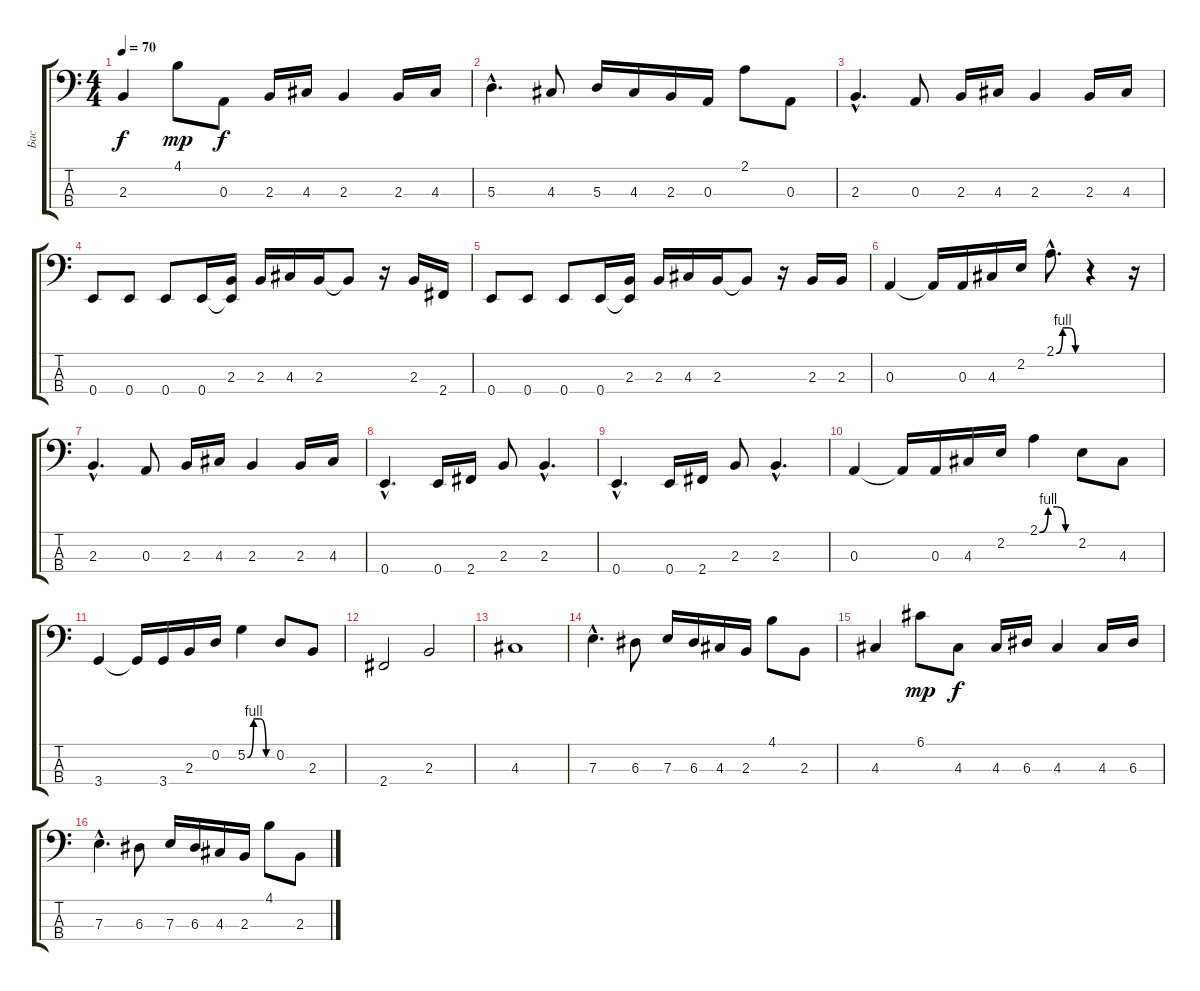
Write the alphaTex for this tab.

\track ("Бас" "Бас") {instrument electricbassfinger}
\staff {score tabs}
\tuning (G2 D2 A1 E1) {hide}
\ts (4 4)
\tempo 70
\clef f4
\ks c
2.3.4{dy f} 4.1.8{dy mp} 0.3.8{dy f} 2.3.16 4.3.16 2.3.4 2.3.16 4.3.16 |
5.3{hac}.4{d} 4.3.8 5.3.16 4.3.16 2.3.16 0.3.16 2.1.8 0.3.8 |
2.3{hac}.4{d} 0.3.8 2.3.16 4.3.16 2.3.4 2.3.16 4.3.16 |
0.4.8 0.4.8 0.4.8 0.4.16 (2.3 0.4{t}).16 2.3.16 4.3.16 2.3.16 2.3{t}.8 r.16 2.3.16 2.4.16 |
0.4.8 0.4.8 0.4.8 0.4.16 (2.3 0.4{t}).16 2.3.16 4.3.16 2.3.16 2.3{t}.8 r.16 2.3.16 2.3.16 |
0.3.4 0.3{t}.16 0.3.16 4.3.16 2.2.16 2.1{be (custom 0 0 15 4 30 4 45 0 60 0) hac}.8{d} r.4 r.16 |
2.3{hac}.4{d} 0.3.8 2.3.16 4.3.16 2.3.4 2.3.16 4.3.16 |
0.4{hac}.4{d} 0.4.16 2.4.16 2.3.8 2.3{hac}.4{d} |
0.4{hac}.4{d} 0.4.16 2.4.16 2.3.8 2.3{hac}.4{d} |
0.3.4 0.3{t}.16 0.3.16 4.3.16 2.2.16 2.1{be (custom 0 0 15 4 30 4 45 0 60 0)}.4 2.2.8 4.3.8 |
3.4.4 3.4{t}.16 3.4.16 2.3.16 0.2.16 5.2{be (custom 0 0 15 4 30 4 45 0 60 0)}.4 0.2.8 2.3.8 |
2.4.2 2.3.2 |
4.3.1{volume 16} |
7.3{hac}.4{d} 6.3.8 7.3.16 6.3.16 4.3.16 2.3.16 4.1.8 2.3.8 |
4.3.4 6.1.8{dy mp} 4.3.8{dy f} 4.3.16 6.3.16 4.3.4 4.3.16 6.3.16 |
7.3{hac}.4{d} 6.3.8 7.3.16 6.3.16 4.3.16 2.3.16 4.1.8 2.3.8
